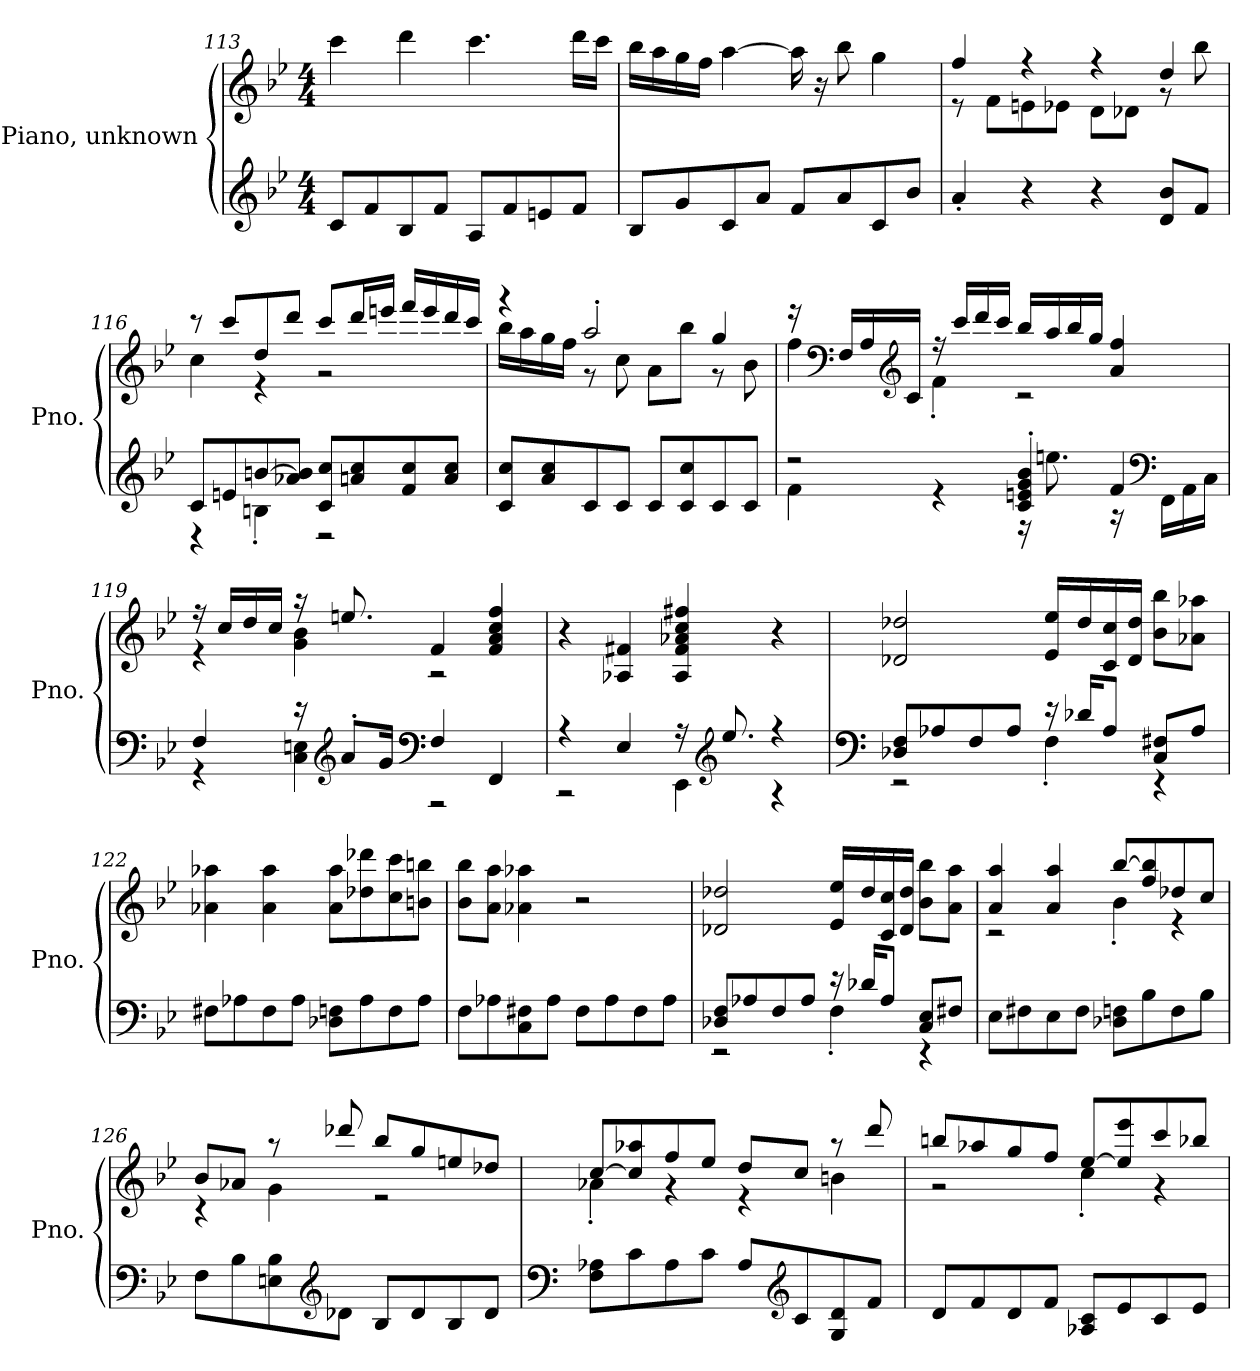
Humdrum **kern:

**kern	**kern
*part1	*part1
*staff2	*staff1
*I"Piano, unknown	*
*I'Pno.	*
*clefG2	*clefG2
*k[b-e-]	*k[b-e-]
*M4/4	*M4/4
=113	=113
8c/L	4ccc\
8f/	.
8B-/	4ddd\
8f/J	.
8A/L	4.ccc\
8f/	.
8en/	.
8f/J	16ddd\LL
.	16ccc\JJ
=114	=114
8B-/L	16bb-\LL
.	16aa\
8g/	16gg\
.	16ff\JJ
8c/	[4aa\
8a/J	.
8f/L	16aa\]
.	16r
8a/	8bb-\
8c/	4gg\
8b-/J	.
=115	=115
*	*^
4a'/	4ff/	8r
.	.	8f\L
4r	4r	8en\
.	.	8e-X\J
4r	4r	8d\L
.	.	8d-X\J
8d/ 8b-/L	4dd/	8r
8f/J	.	8bb-\
!!LO:LB:g=z	!!
=116	=116	=116
*^	*	*
8c/L	4r	8r	4cc\
8en/	.	8ccc/L	.
[8bn/	4Bn'\	8dd/	4r
8a-X/ 8b/]J	.	8ddd/J	.
8c/ 8cc/L	2r	8ccc/L	2r
8an/ 8cc/	.	16ddd/L	.
.	.	16eeen/JJ	.
8f/ 8cc/	.	16fff/LL	.
.	.	16eee/	.
8a/ 8cc/J	.	16ddd/	.
.	.	16ccc/JJ	.
*v	*v	*	*
=117	=117	=117
8c/ 8cc/L	4r	16bb-\LL
.	.	16aa\
8a/ 8cc/	.	16gg\
.	.	16ff\JJ
8c/	2aa'/	8r
8c/J	.	8cc\
8c/L	.	8a\L
8c/ 8cc/	.	8bb-\J
8c/	4gg/	8r
8c/J	.	8b-\
!!LO:LB:g=z	!!
=118	=118	=118
*^	*	*
2r	4f\	16r	4ff\
*	*	*clefF4	*
.	.	16F/LL	.
.	.	16A/	.
*	*	*clefG2	*
.	.	16c/JJ	.
.	4r	16r	4f'\
.	.	16ccc/LL	.
.	.	16ddd/	.
.	.	16ccc/JJ	.
4c/' 4en/' 4g/' 4b-/'	16r	16bb-/LL	2r
.	8.een\	16aa/	.
.	.	16bb-/	.
.	.	16gg/JJ	.
4f/	16r	4a/ 4ff/	.
*clefF4	*	*	*
.	16FF\LL	.	.
.	16AA\	.	.
.	16C\JJ	.	.
=119	=119	=119	=119
4F/	4r	16r	4r
.	.	16cc/LL	.
.	.	16dd/	.
.	.	16cc/JJ	.
16r	4C\ 4En\	16r	4g\ 4b-\
*clefG2	*	*	*
8a'/L	.	8.een/	.
16g/Jk	.	.	.
*clefF4	*	*	*
4F/	2r	4f/	2r
4FF/	.	4f/ 4a/ 4cc/ 4ff/	.
*	*	*v	*v
!!LO:PB:g=z
=120	=120	=120
4r	2r	4r
4E-/	.	4A-X/ 4f#X/
16r	4EE-\	4A-/ 4f#/ 4a-X/ 4cc/ 4ff#X/
*clefG2	*	*
8.ee-/	.	.
4r	4r	4r
=121	=121	=121
*clefF4	*	*
8D-X/ 8F/L	2r	2d-X/ 2dd-X/
8A-X/	.	.
8F/	.	.
8A-/J	.	.
16r	4F'\	16e-/ 16ee-/LL
16d-X/KL	.	16dd-/
8A-/J	.	16c/ 16cc/
.	.	16d-/ 16dd-/JJ
8C/ 8F#X/L	4r	8b-\ 8bb-\L
8A-/J	.	8a-X\ 8aa-X\J
*v	*v	*
=122	=122
8F#X\L	4a-X\ 4aa-X\
8A-X\	.
8F#\	4a-\ 4aa-\
8A-\J	.
8D-X\ 8Fn\L	8a-\ 8aa-\L
8A-\	8dd-X\ 8ddd-X\
8F\	8cc\ 8ccc\
8A-\J	8bn\ 8bbn\J
!!LO:LB:g=z
=123	=123
8F\L	8b-\ 8bb-\L
8A-X\	8a\ 8aa\J
8C\ 8F#X\	4a-X\ 4aa-X\
8A-\J	.
8F#\L	2r
8A-\	.
8F#\	.
8A-\J	.
=124	=124
*^	*
8D-X/ 8F/L	2r	2d-X/ 2dd-X/
8A-X/	.	.
8F/	.	.
8A-/J	.	.
16r	4F'\	16e-/ 16ee-/LL
16d-X/KL	.	16dd-/
8A-/J	.	16c/ 16cc/
.	.	16d-/ 16dd-/JJ
8C/ 8E-/L	4r	8b-\ 8bb-\L
8F#X/J	.	8a\ 8aa\J
*v	*v	*
=125	=125
*	*^
8E-\L	4a/ 4aa/	2r
8F#X\	.	.
8E-\	4a/ 4aa/	.
8F#\J	.	.
8D-X\ 8Fn\L	[8bb-/L	4b-'\
8B-\	8ff/ 8bb-/]	.
8F\	8dd-X/	4r
8B-\J	8cc/J	.
!!LO:LB:g=z	!!
=126	=126	=126
8F\L	8b-/L	4r
8B-\	8a-X/J	.
8En\ 8B-\	8r	4g\
*clefG2	*	*
8d-X\J	8ddd-X/	.
8B-/L	8bb-/L	2r
8d-/	8gg/	.
8B-/	8een/	.
8d-/J	8dd-X/J	.
=127	=127	=127
*clefF4	*	*
8F\ 8A-X\L	[8cc/L	4a-X'\
8c\	8cc/] 8aa-X/	.
8A-\	8ff/	4r
8c\J	8ee-/J	.
8A-/L	8dd/L	4r
*clefG2	*	*
8c/	8cc/J	.
8G/ 8d/	8r	4bn\
8f/J	8ddd/	.
=128	=128	=128
8d/L	8bbn/L	2r
8f/	8aa-X/	.
8d/	8gg/	.
8f/J	8ff/J	.
8A-X/ 8c/L	[8ee-/L	4cc'\
8e-/	8ee-/] 8eee-/	.
8c/	8ccc/	4r
8e-/J	8bb-X/J	.
*	*v	*v
=	=
*-	*-
